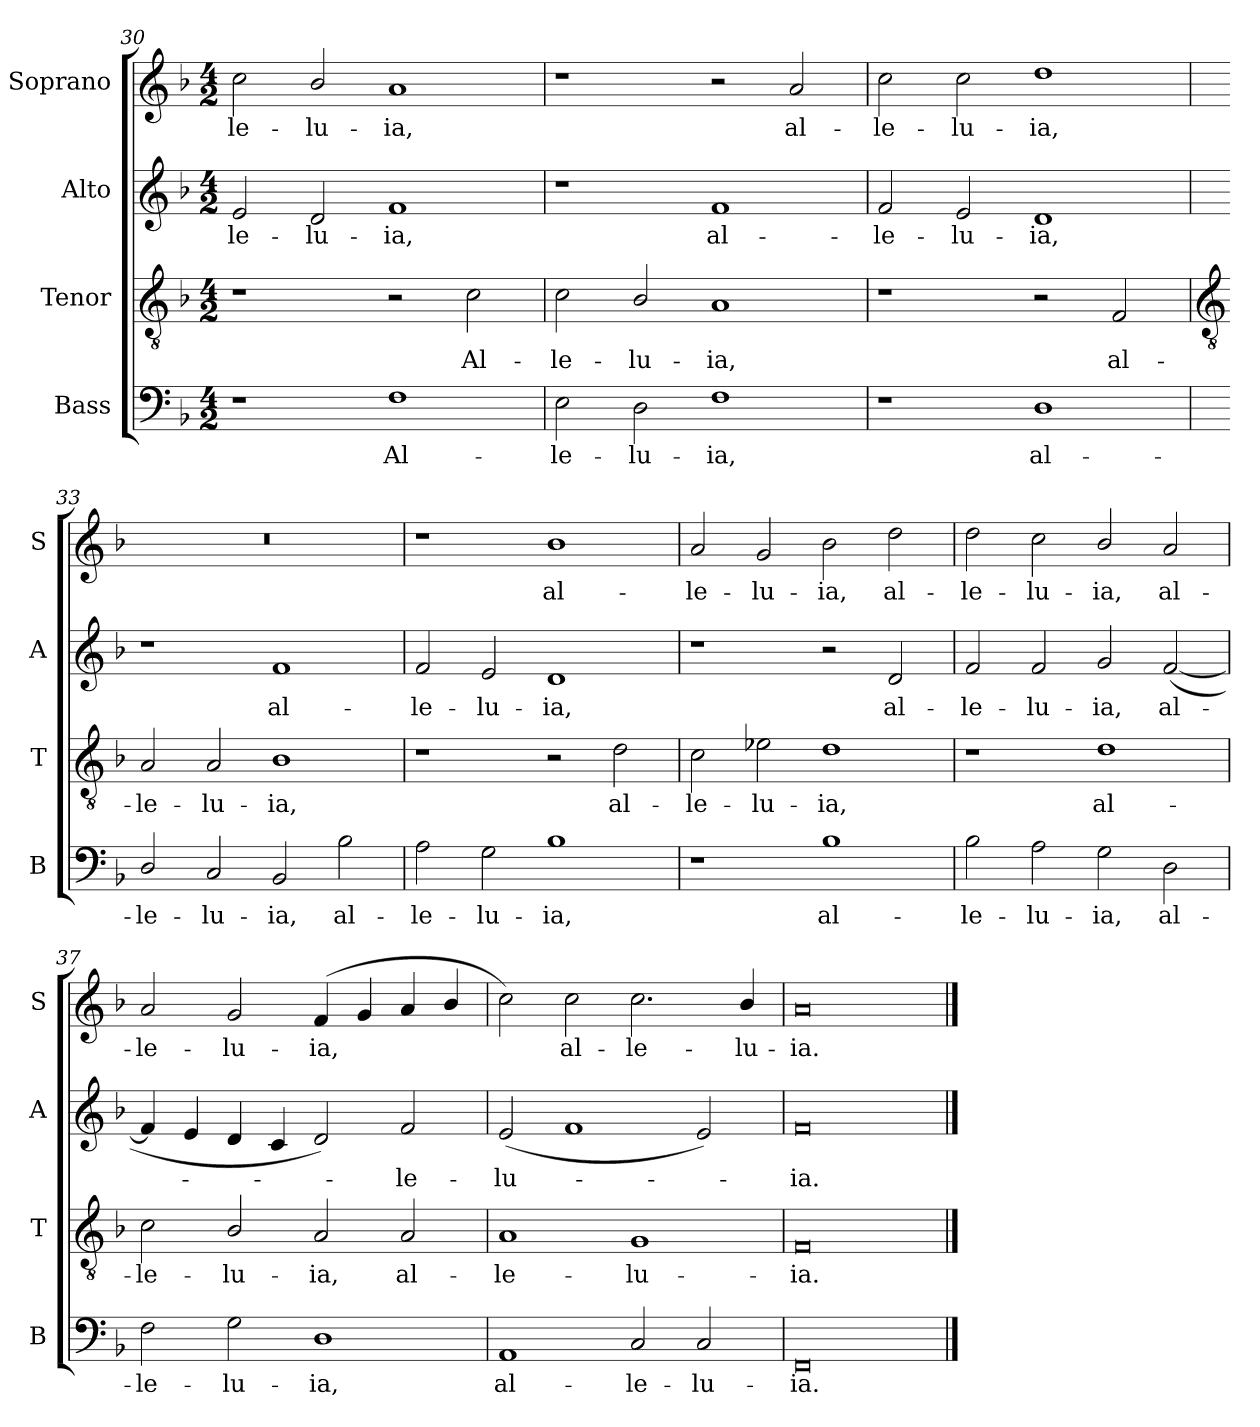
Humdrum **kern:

**kern	**text	**kern	**text	**kern	**text	**kern	**text
*part4	*part4	*part3	*part3	*part2	*part2	*part1	*part1
*staff4	*staff4	*staff3	*staff3	*staff2	*staff2	*staff1	*staff1
*I"Bass	*	*I"Tenor	*	*I"Alto	*	*I"Soprano	*
*I'B	*	*I'T	*	*I'A	*	*I'S	*
*clefF4	*	*clefGv2	*	*clefG2	*	*clefG2	*
*k[b-]	*	*k[b-]	*	*k[b-]	*	*k[b-]	*
*F:	*	*F:	*	*F:	*	*F:	*
*M4/2	*	*M4/2	*	*M4/2	*	*M4/2	*
=30	=30	=30	=30	=30	=30	=30	=30
!	!	!	!	!	!LO:LY:b	!	!LO:LY:b
1r	.	1r	.	2e	-le-	2cc	-le-
!	!	!	!	!	!LO:LY:b	!	!LO:LY:b
.	.	.	.	2d	-lu-	2b-/	-lu-
!	!LO:LY:b	!	!	!	!LO:LY:b	!	!LO:LY:b
1F	Al-	2r	.	1f	-ia,	1a	-ia,
!	!	!	!LO:LY:b	!	!	!	!
.	.	2c	Al-	.	.	.	.
=31	=31	=31	=31	=31	=31	=31	=31
!	!LO:LY:b	!	!LO:LY:b	!	!	!	!
2E	-le-	2c	-le-	1r	.	1r	.
!	!LO:LY:b	!	!LO:LY:b	!	!	!	!
2D	-lu-	2B-/	-lu-	.	.	.	.
!	!LO:LY:b	!	!LO:LY:b	!	!LO:LY:b	!	!
1F	-ia,	1A	-ia,	1f	al-	2r	.
!	!	!	!	!	!	!	!LO:LY:b
.	.	.	.	.	.	2a	al-
=32	=32	=32	=32	=32	=32	=32	=32
!	!	!	!	!	!LO:LY:b	!	!LO:LY:b
1r	.	1r	.	2f	-le-	2cc	-le-
!	!	!	!	!	!LO:LY:b	!	!LO:LY:b
.	.	.	.	2e	-lu-	2cc	-lu-
!	!LO:LY:b	!	!	!	!LO:LY:b	!	!LO:LY:b
1D	al-	2r	.	1d	-ia,	1dd	-ia,
!	!	!	!LO:LY:b	!	!	!	!
.	.	2F	al-	.	.	.	.
!!LO:LB:g=z
=33	=33	=33	=33	=33	=33	=33	=33
*	*	*clefGv2	*	*	*	*	*
!	!LO:LY:b	!	!LO:LY:b	!	!	!	!
2D/	-le-	2A	-le-	1r	.	0r	.
!	!LO:LY:b	!	!LO:LY:b	!	!	!	!
2C	-lu-	2A	-lu-	.	.	.	.
!	!LO:LY:b	!	!LO:LY:b	!	!LO:LY:b	!	!
2BB-	-ia,	1B-	-ia,	1f	al-	.	.
!	!LO:LY:b	!	!	!	!	!	!
2B-	al-	.	.	.	.	.	.
=34	=34	=34	=34	=34	=34	=34	=34
!	!LO:LY:b	!	!	!	!LO:LY:b	!	!
2A	-le-	1r	.	2f	-le-	1r	.
!	!LO:LY:b	!	!	!	!LO:LY:b	!	!
2G	-lu-	.	.	2e	-lu-	.	.
!	!LO:LY:b	!	!	!	!LO:LY:b	!	!LO:LY:b
1B-	-ia,	2r	.	1d	-ia,	1b-	al-
!	!	!	!LO:LY:b	!	!	!	!
.	.	2d	al-	.	.	.	.
=35	=35	=35	=35	=35	=35	=35	=35
!	!	!	!LO:LY:b	!	!	!	!LO:LY:b
1r	.	2c	-le-	1r	.	2a	-le-
!	!	!	!LO:LY:b	!	!	!	!LO:LY:b
.	.	2e-X	-lu-	.	.	2g	-lu-
!	!LO:LY:b	!	!LO:LY:b	!	!	!	!LO:LY:b
1B-	al-	1d	-ia,	2r	.	2b-	-ia,
!	!	!	!	!	!LO:LY:b	!	!LO:LY:b
.	.	.	.	2d	al-	2dd	al-
=36	=36	=36	=36	=36	=36	=36	=36
!	!LO:LY:b	!	!	!	!LO:LY:b	!	!LO:LY:b
2B-	-le-	1r	.	2f	-le-	2dd	-le-
!	!LO:LY:b	!	!	!	!LO:LY:b	!	!LO:LY:b
2A	-lu-	.	.	2f	-lu-	2cc	-lu-
!	!LO:LY:b	!	!LO:LY:b	!	!LO:LY:b	!	!LO:LY:b
2G	-ia,	1d	al-	2g	-ia,	2b-/	-ia,
!	!LO:LY:b	!	!	!	!LO:LY:b	!	!LO:LY:b
2D	al-	.	.	(<[2f	al-	2a	al-
=37	=37	=37	=37	=37	=37	=37	=37
!	!LO:LY:b	!	!LO:LY:b	!	!	!	!LO:LY:b
2F	-le-	2c	-le-	4f]	.	2a	-le-
.	.	.	.	4e	.	.	.
!	!LO:LY:b	!	!LO:LY:b	!	!	!	!LO:LY:b
2G	-lu-	2B-/	-lu-	4d	.	2g	-lu-
.	.	.	.	4c	.	.	.
!	!LO:LY:b	!	!LO:LY:b	!	!	!	!LO:LY:b
1D	-ia,	2A	-ia,	2d)	.	(<4f	-ia,
.	.	.	.	.	.	4g	.
!	!	!	!LO:LY:b	!	!LO:LY:b	!	!
.	.	2A	al-	2f	le-	4a	.
.	.	.	.	.	.	4b-/	.
=38	=38	=38	=38	=38	=38	=38	=38
!	!LO:LY:b	!	!LO:LY:b	!	!LO:LY:b	!	!
1AA	al-	1A	-le-	(<2e	-lu-	2cc)	.
!	!	!	!	!	!	!	!LO:LY:b
.	.	.	.	1f	.	2cc	al-
!	!LO:LY:b	!	!LO:LY:b	!	!	!	!LO:LY:b
2C	-le-	1G	-lu-	.	.	2.cc	-le-
!	!LO:LY:b	!	!	!	!	!	!
2C	-lu-	.	.	2e)	.	.	.
!	!	!	!	!	!	!	!LO:LY:b
.	.	.	.	.	.	4b-/	-lu-
=39	=39	=39	=39	=39	=39	=39	=39
!	!LO:LY:b	!	!LO:LY:b	!	!LO:LY:b	!	!LO:LY:b
0FF	-ia.	0F	-ia.	0f	ia.	0a	-ia.
==	==	==	==	==	==	==	==
*-	*-	*-	*-	*-	*-	*-	*-
